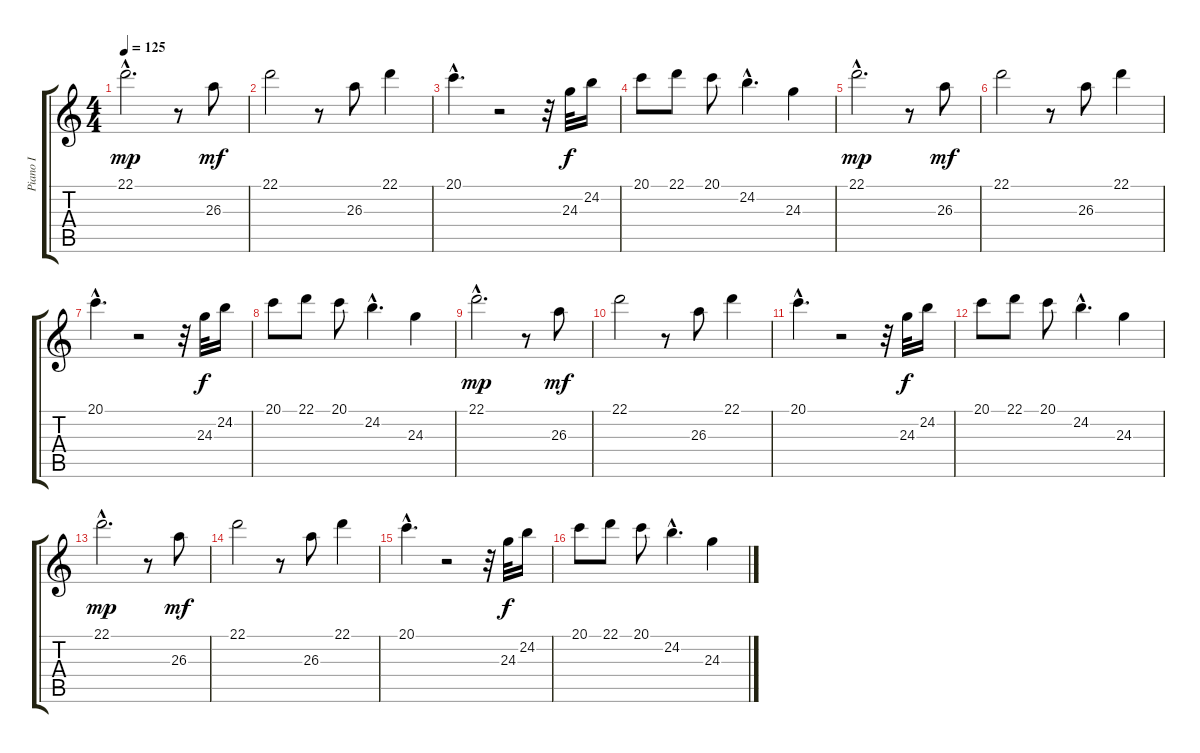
\track ("Piano I" "Piano I") {instrument acousticgrandpiano}
\staff {score tabs}
\tuning (E4 B3 G3 D3 A2 E2) {hide}
\ts (4 4)
\tempo 125
\clef g2
\ks c
22.1{hac}.2{d dy mp} r.8 26.3.8{dy mf} |
22.1.2 r.8 26.3.8 22.1.4 |
20.1{hac}.4{d} r.2 r.32 24.3.32{dy f} 24.2.16 |
20.1.8 22.1.8 20.1.8 24.2{hac}.4{d} 24.3.4 |
22.1{hac}.2{d dy mp} r.8 26.3.8{dy mf} |
22.1.2 r.8 26.3.8 22.1.4 |
20.1{hac}.4{d} r.2 r.32 24.3.32{dy f} 24.2.16 |
20.1.8 22.1.8 20.1.8 24.2{hac}.4{d} 24.3.4 |
22.1{hac}.2{d dy mp} r.8 26.3.8{dy mf} |
22.1.2 r.8 26.3.8 22.1.4 |
20.1{hac}.4{d} r.2 r.32 24.3.32{dy f} 24.2.16 |
20.1.8 22.1.8 20.1.8 24.2{hac}.4{d} 24.3.4 |
22.1{hac}.2{d dy mp} r.8 26.3.8{dy mf} |
22.1.2 r.8 26.3.8 22.1.4 |
20.1{hac}.4{d} r.2 r.32 24.3.32{dy f} 24.2.16 |
20.1.8 22.1.8 20.1.8 24.2{hac}.4{d} 24.3.4
